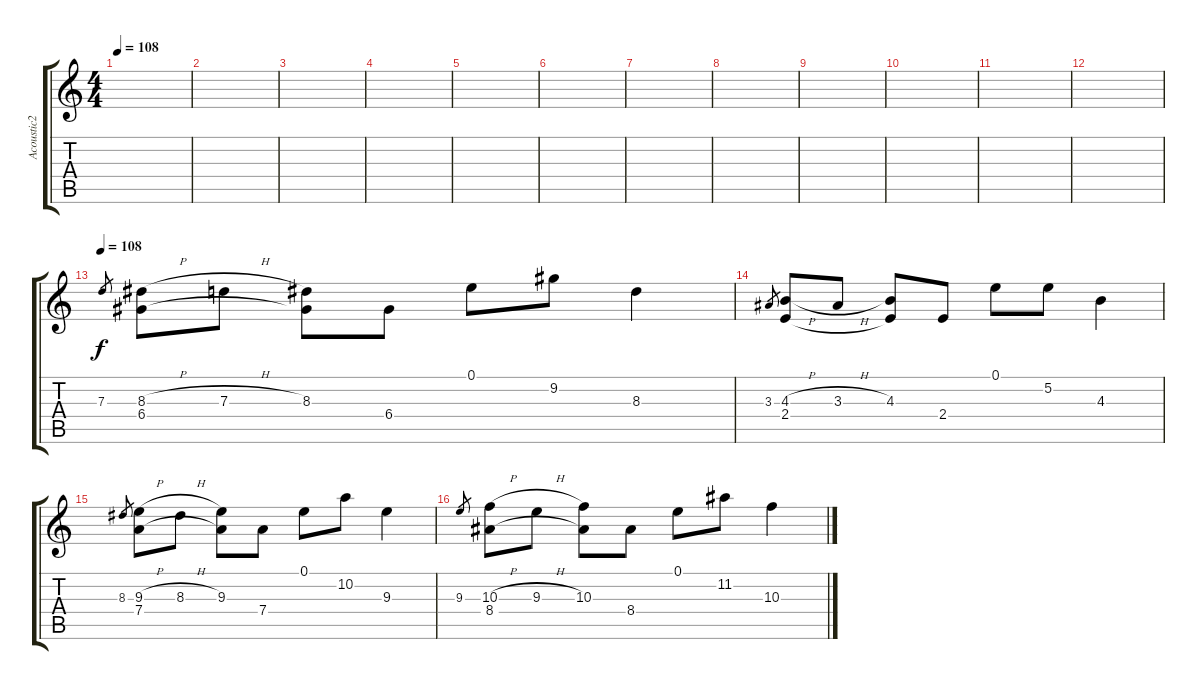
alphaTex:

\track ("Acoustic2" "Acoustic2") {instrument acousticguitarsteel}
\staff {score tabs}
\tuning (E4 B3 G3 D3 A2 E2) {hide}
\ts (4 4)
\tempo 108
\clef g2
\ks c
|
|
|
|
|
|
|
|
|
|
|
|
\tempo 108
7.3.8{gr} (8.3{h} 6.4).8{volume 14} 7.3{h}.8 (8.3 6.4{t}).8 6.4.8 0.1.8 9.2.8 8.3.4 |
3.3.8{gr} (4.3{h} 2.4).8 3.3{h}.8 (4.3 2.4{t}).8 2.4.8 0.1.8 5.2.8 4.3.4 |
8.3.8{gr} (9.3{h} 7.4).8 8.3{h}.8 (9.3 7.4{t}).8 7.4.8 0.1.8 10.2.8 9.3.4 |
9.3.8{gr} (10.3{h} 8.4).8 9.3{h}.8 (10.3 8.4{t}).8 8.4.8 0.1.8 11.2.8 10.3.4
